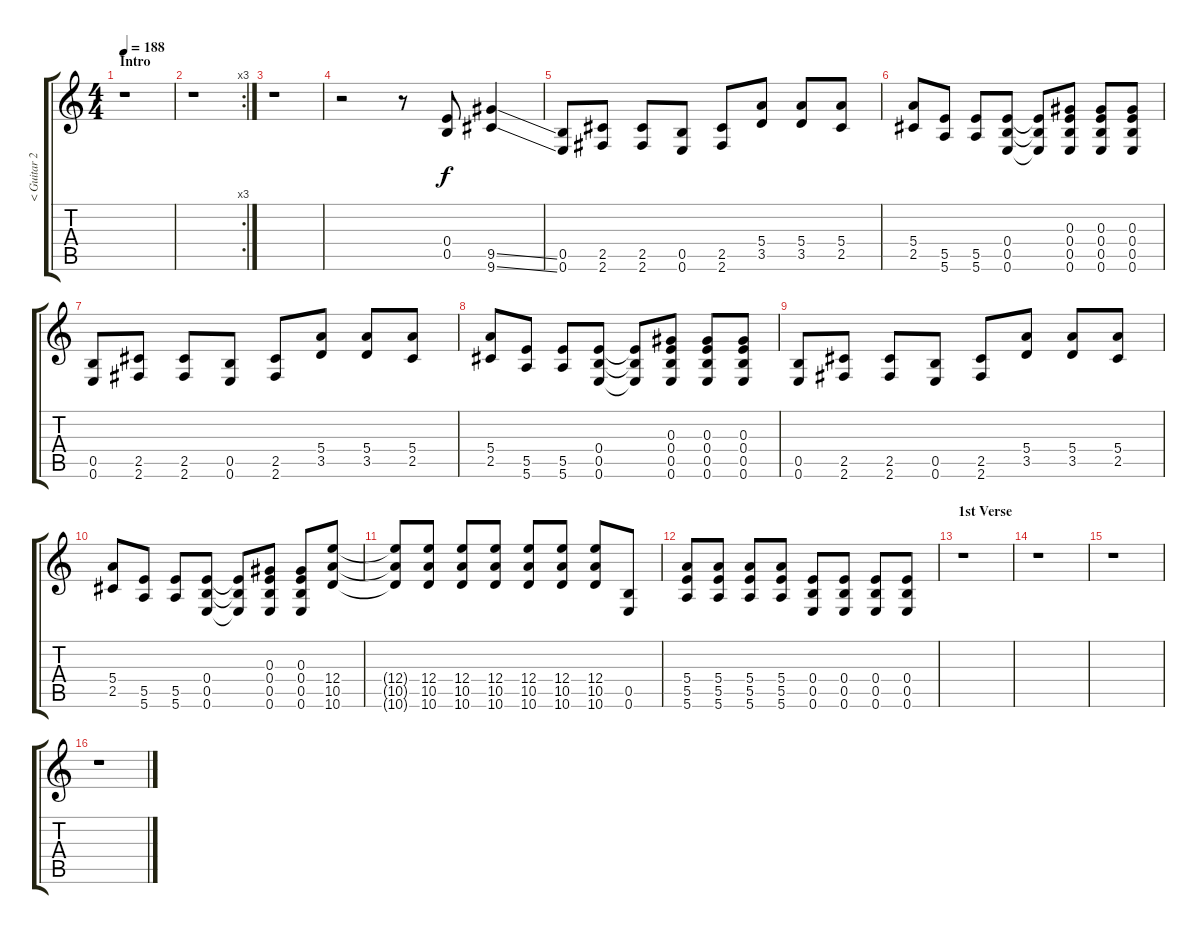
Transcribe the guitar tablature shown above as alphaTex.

\track ("< Guitar 2 >" "< Guitar 2") {instrument distortionguitar}
\staff {score tabs}
\tuning (E4 B3 Ab3 E3 B2 E2) {hide}
\ts (4 4)
\section ("" "Intro")
\tempo 188
\clef g2
\ks c
r.1{dy f instrument distortionguitar} |
\rc 3
r.1 |
r.1 |
r.2 r.8 (0.4 0.5).8 (9.5{ss} 9.6{ss}).4 |
(0.5 0.6).8 (2.5 2.6).8 (2.5 2.6).8 (0.5 0.6).8 (2.5 2.6).8 (5.4 3.5).8 (5.4 3.5).8 (5.4 2.5).8 |
(5.4 2.5).8 (5.5 5.6).8 (5.5 5.6).8 (0.4 0.5 0.6).8 (0.4{t} 0.5{t} 0.6{t}).8 (0.3 0.4 0.5 0.6).8 (0.3 0.4 0.5 0.6).8 (0.3 0.4 0.5 0.6).8 |
(0.5 0.6).8 (2.5 2.6).8 (2.5 2.6).8 (0.5 0.6).8 (2.5 2.6).8 (5.4 3.5).8 (5.4 3.5).8 (5.4 2.5).8 |
(5.4 2.5).8 (5.5 5.6).8 (5.5 5.6).8 (0.4 0.5 0.6).8 (0.4{t} 0.5{t} 0.6{t}).8 (0.3 0.4 0.5 0.6).8 (0.3 0.4 0.5 0.6).8 (0.3 0.4 0.5 0.6).8 |
(0.5 0.6).8 (2.5 2.6).8 (2.5 2.6).8 (0.5 0.6).8 (2.5 2.6).8 (5.4 3.5).8 (5.4 3.5).8 (5.4 2.5).8 |
(5.4 2.5).8 (5.5 5.6).8 (5.5 5.6).8 (0.4 0.5 0.6).8 (0.4{t} 0.5{t} 0.6{t}).8 (0.3 0.4 0.5 0.6).8 (0.3 0.4 0.5 0.6).8 (12.4 10.5 10.6).8 |
(12.4{t} 10.5{t} 10.6{t}).8 (12.4 10.5 10.6).8 (12.4 10.5 10.6).8 (12.4 10.5 10.6).8 (12.4 10.5 10.6).8 (12.4 10.5 10.6).8 (12.4 10.5 10.6).8 (0.5 0.6).8 |
(5.4 5.5 5.6).8 (5.4 5.5 5.6).8 (5.4 5.5 5.6).8 (5.4 5.5 5.6).8 (0.4 0.5 0.6).8 (0.4 0.5 0.6).8 (0.4 0.5 0.6).8 (0.4 0.5 0.6).8 |
\section ("" "1st Verse")
r.1 |
r.1 |
r.1 |
r.1
